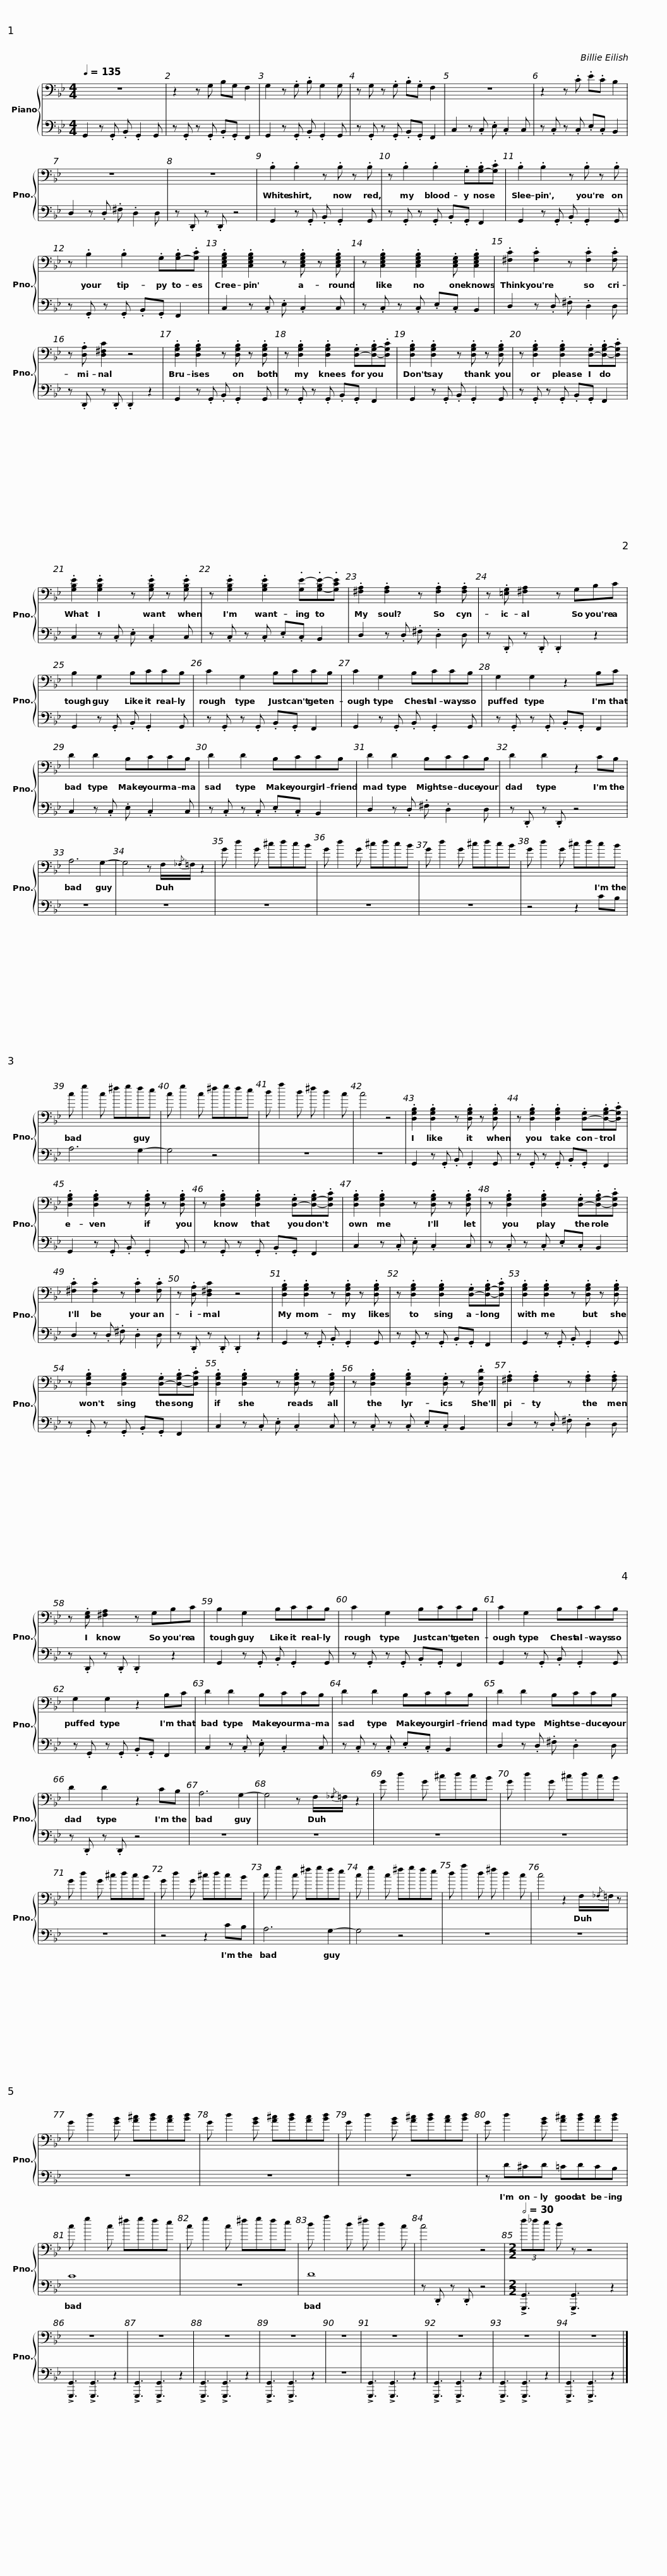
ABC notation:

X:1
%%score { 1 | 2 }
L:1/8
Q:1/4=135
M:4/4
I:linebreak $
K:Bb
V:1 bass
V:2 bass
V:1
 z8 | z2 z G, B,G, F,2 | G,2 z .G, .B, G,2 G, | z G, z .G, .B,.G, F,2 | z8 |$ %5
 z2 z .C .E.C B,2 | z8 | z8 | .B,2 .B,2 z .B, z .B, | z .B,2 .B,2 .G,.[G,-B,].[G,C] |$ %10
 .B,2 .B,2 z .B, z .B, | z .B,2 .B,2 .G,.[G,-B,].[G,C] | .[C,E,G,B,]2 .[C,E,G,B,]2 z .[C,E,G,B,] z .[C,E,G,B,] | z .[C,E,G,B,]2 .[C,E,G,B,]2 .[C,E,G,] .[C,E,G,B,]2 |$ .[^F,C]2 .[F,C]2 z .[F,C]2 .[F,C] | %15
 z .[D,A,] [D,^F,C]2 z4 | .[D,G,B,]2 .[D,G,B,]2 z .[D,G,B,] z .[D,G,B,] | z .[D,G,B,]2 .[D,G,B,]2 .[D,-G,].[D,-G,-B,].[D,G,C] |$ .[D,G,B,]2 .[D,G,B,]2 z .[D,G,B,] z .[D,G,B,] | z .[D,G,B,]2 .[D,G,B,]2 .[D,-G,].[D,-G,-B,].[D,G,C] | %20
 .[G,B,E]2 .[G,B,E]2 z .[G,B,E] z .[G,B,E] | z .[G,B,E]2 .[G,B,E]2 .[G,E-].[G,-B,E-].[G,CE] |$ .[^F,A,]2 .[F,A,]2 z .[F,A,]2 .[F,A,] | z .[=E,G,] [^F,A,]2 z G,B,C | B,2 G,2 B,CCB, |$ %25
 C2 G,2 B,CCB, | C2 G,2 B,CCB, | G,2 G,2 z2 B,C |$ D2 D2 B,CCB, | D2 D2 B,CCB, | %30
 D2 D2 B,CCB, |$ D2 D2 z2 CB, | A,6 G,2- | G,4 z F,/{/_F,}=F,/ z2 | G d2 G ^cdcB | %35
 G d2 G ^cdcB |$ G d2 G ^cdcB | G d2 G ^cdcB | c g2 c ^fgfe | c g2 c ^fgfe | %40
 d a2 d ^f d2 c | c4 z4 |$ .[D,G,B,]2 .[D,G,B,]2 z .[D,G,B,] z .[D,G,B,] | z .[D,G,B,]2 .[D,G,B,]2 .[D,-G,].[D,-G,-B,].[D,G,C] | .[D,G,B,]2 .[D,G,B,]2 z .[D,G,B,] z .[D,G,B,] | %45
 z .[D,G,B,]2 .[D,G,B,]2 .[D,-G,].[D,-G,-B,].[D,G,C] |$ .[D,G,B,]2 .[D,G,B,]2 z .[D,G,B,] z .[D,G,B,] | z .[D,G,B,]2 .[D,G,B,]2 .[D,-G,].[D,-G,-B,].[D,G,C] | .[^F,C]2 .[F,C]2 z .[F,C]2 .[F,C] | z .[D,A,] [D,^F,C]2 z4 | %50
 .[D,G,B,]2 .[D,G,B,]2 z .[D,G,B,] z .[D,G,B,] |$ z .[D,G,B,]2 .[D,G,B,]2 .[D,-G,].[D,-G,-B,].[D,G,C] | .[D,G,B,]2 .[D,G,B,]2 z .[D,G,B,] z .[D,G,B,] | z .[D,G,B,]2 .[D,G,B,]2 .[D,-G,].[D,-G,-B,].[D,G,C] | .[D,G,B,]2 .[D,G,B,]2 z .[D,G,B,] z .[D,G,B,] |$ %55
 z .[D,G,B,]2 .[D,G,B,]2 .[D,G,] z .[D,G,D] | .[^F,A,]2 .[F,A,]2 z .[F,A,]2 .[F,A,] | z .[E,G,] [^F,A,]2 z G,B,C | B,2 G,2 B,CCB, |$ C2 G,2 B,CCB, | %60
 C2 G,2 B,CCB, | G,2 G,2 z2 B,C |$ D2 D2 B,CCB, | D2 D2 B,CCB, | D2 D2 B,CCB, |$ %65
 D2 D2 z2 CB, | A,6 G,2- | G,4 z F,/{/_F,}=F,/ z2 | G d2 G ^cdcB | G d2 G ^cdcB |$ %70
 G d2 G ^cdcB | G d2 G ^cdcB | c g2 c ^fgfe | c g2 c ^fgfe | d a2 d ^f d2 c |$ %75
 c4 z2 F,/{/_F,}=F,/ z | G d2 [GB] [A^c][Bd][Ac][Bd] | G d2 [GB] [A^c][Bd][Ac][Bd] | G d2 [GB] [A^c][Bd][Ac][Bd] |$ G d2 [GB] [A^c][Bd][Ac][Bd] | %80
 c g2 c ^fgfe | c g2 c ^fgfe | d a2 d ^f d2 c | c4 z4 |$[M:2/2][Q:1/2=30] (3f_fe d z z4 | %85
 z8 | z8 | z8 | z8 | z8 | %90
 z8 | z8 | z8 |$ z8 |] %94
V:2
 G,,2 z .G,, .B,, .G,,2 G,, | z .G,, z .G,, .B,,.G,, F,,2 | G,,2 z .G,, .B,, .G,,2 G,, | z .G,, z .G,, .B,,.G,, F,,2 | C,2 z .C, .E, .C,2 C, |$ %5
 z .C, z .C, .E,.C, B,,2 | D,2 z .D, .^F, .D,2 D, | z .D,, z .D,, z4 | G,,2 z .G,, .B,, .G,,2 G,, | z .G,, z .G,, .B,,.G,, F,,2 |$ %10
 G,,2 z .G,, .B,, .G,,2 G,, | z .G,, z .G,, .B,,.G,, F,,2 | C,2 z .C, .E, .C,2 C, | z .C, z .C, .E,.C, B,,2 |$ D,2 z .D, .^F, .D,2 D, | %15
 z .D,, z .D,, .D,,2 z2 | G,,2 z .G,, .B,, .G,,2 G,, | z .G,, z .G,, .B,,.G,, F,,2 |$ G,,2 z .G,, .B,, .G,,2 G,, | z .G,, z .G,, .B,,.G,, F,,2 | %20
 C,2 z .C, .E, .C,2 C, | z .C, z .C, .E,.C, B,,2 |$ D,2 z .D, .^F, .D,2 D, | z .D,, z .D,, .D,,2 z2 | G,,2 z .G,, .B,, .G,,2 G,, |$ %25
 z .G,, z .G,, .B,,.G,, F,,2 | G,,2 z .G,, .B,, .G,,2 G,, | z .G,, z .G,, .B,,.G,, F,,2 |$ C,2 z .C, .E, .C,2 C, | z .C, z .C, .E,.C, B,,2 | %30
 D,2 z .D, .^F, .D,2 D, |$ z .D,, z .D,, z4 | z8 | z8 | z8 | %35
 z8 |$ z8 | z4 z2 CB, | A,6 G,2- | G,4 z4 | %40
 z8 | z8 |$ G,,2 z .G,, .B,, .G,,2 G,, | z .G,, z .G,, .B,,.G,, F,,2 | G,,2 z .G,, .B,, .G,,2 G,, | %45
 z .G,, z .G,, .B,,.G,, F,,2 |$ C,2 z .C, .E, .C,2 C, | z .C, z .C, .E,.C, B,,2 | D,2 z .D, .^F, .D,2 D, | z .D,, z .D,, .D,,2 z2 | %50
 G,,2 z .G,, .B,, .G,,2 G,, |$ z .G,, z .G,, .B,,.G,, F,,2 | G,,2 z .G,, .B,, .G,,2 G,, | z .G,, z .G,, .B,,.G,, F,,2 | C,2 z .C, .E, .C,2 C, |$ %55
 z .C, z .C, .E,.C, B,,2 | D,2 z .D, .^F, .D,2 D, | z .D,, z .D,, .D,,2 z2 | G,,2 z .G,, .B,, .G,,2 G,, |$ z .G,, z .G,, .B,,.G,, F,,2 | %60
 G,,2 z .G,, .B,, .G,,2 G,, | z .G,, z .G,, .B,,.G,, F,,2 |$ C,2 z .C, .E, .C,2 C, | z .C, z .C, .E,.C, B,,2 | D,2 z .D, .^F, .D,2 D, |$ %65
 z .D,, z .D,, z4 | z8 | z8 | z8 | z8 |$ %70
 z8 | z4 z2 CB, | A,6 G,2- | G,4 z4 | z8 |$ %75
 z8 | z8 | z8 | z8 |$ z D^CD =CDCB, | %80
 C8 | z8 | D8 | z .D,, z .D,, z4 |$[M:2/2] !>![G,,,G,,]3 !>![G,,,G,,]3 z2 | %85
 !>![G,,,G,,]3 !>![G,,,G,,]3 z2 | !>![G,,,G,,]3 !>![G,,,G,,]3 z2 | !>![G,,,G,,]3 !>![G,,,G,,]3 z2 | !>![G,,,G,,]3 !>![G,,,G,,]3 z2 | z8 | %90
 !>![G,,,G,,]3 !>![G,,,G,,]3 z2 | !>![G,,,G,,]3 !>![G,,,G,,]3 z2 | !>![G,,,G,,]3 !>![G,,,G,,]3 z2 |$ !>![G,,,G,,]3 !>![G,,,G,,]3 z2 |] %94
